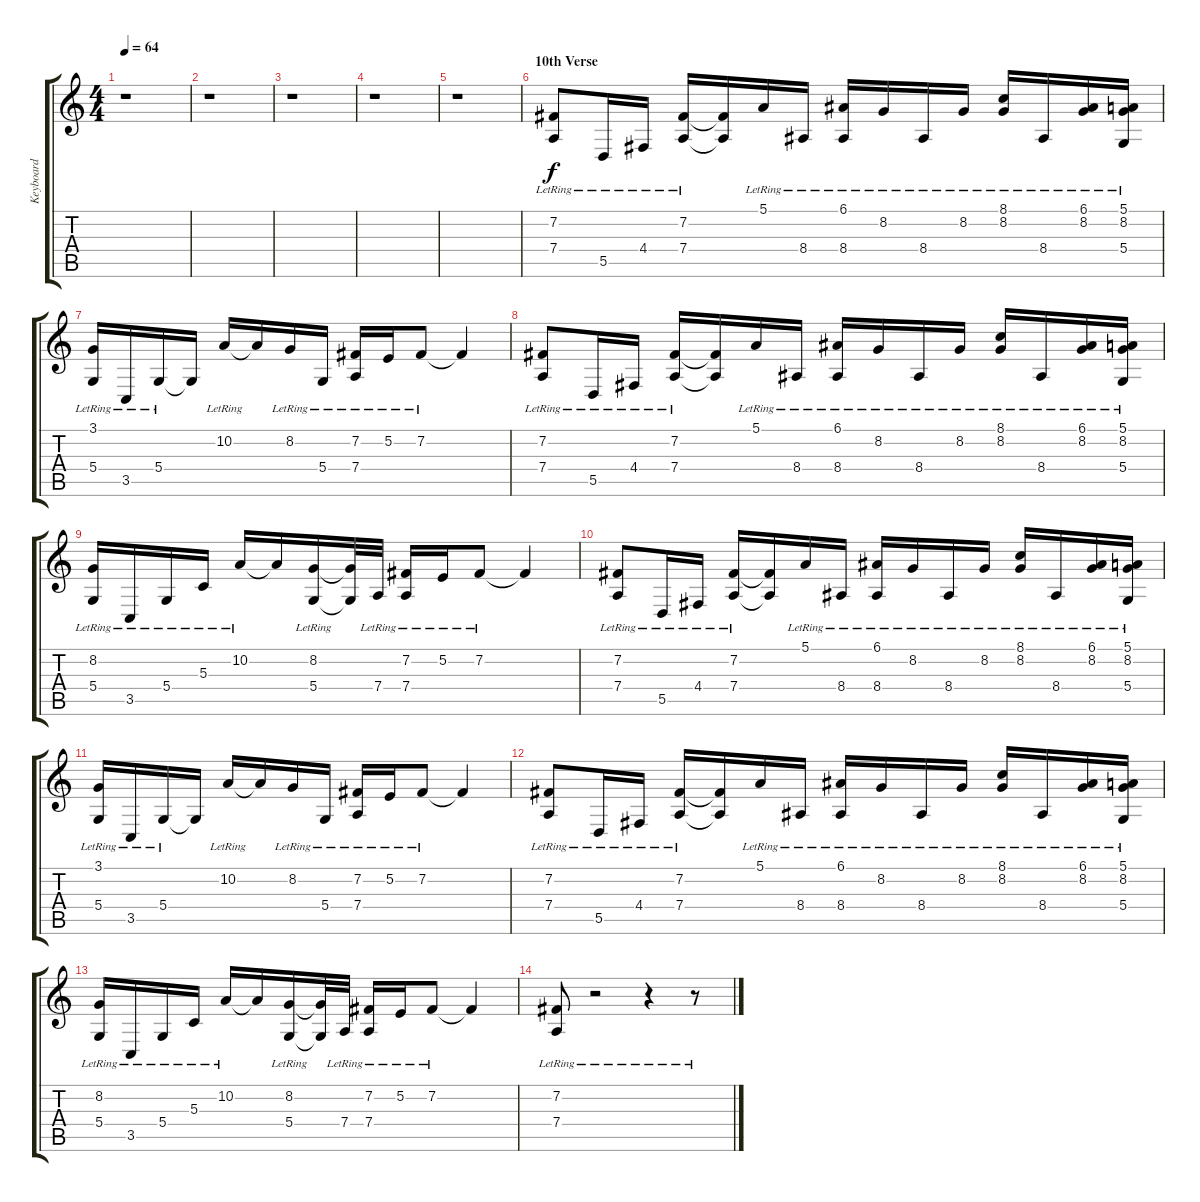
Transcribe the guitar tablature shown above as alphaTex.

\track ("Keyboard" "Keyboard") {instrument acousticgrandpiano}
\staff {score tabs}
\tuning (E4 B3 G3 D3 A2 E2) {hide}
\ts (4 4)
\tempo 64
\clef g2
\ks c
r.1{dy f} |
r.1 |
r.1 |
r.1 |
r.1 |
\section ("" "10th Verse")
(7.2{lr} 7.4{lr}).8 5.5{lr}.16 4.4{lr}.16 (7.2{lr} 7.4{lr}).16 (7.2{t} 7.4{t}).16 5.1{lr}.16 8.4{lr}.16 (6.1{lr} 8.4{lr}).16 8.2{lr}.16 8.4{lr}.16 8.2{lr}.16 (8.1{lr} 8.2{lr}).16 8.4{lr}.16 (6.1{lr} 8.2{lr}).16 (5.1{lr} 8.2{lr} 5.4{lr}).16 |
(3.1{lr} 5.4{lr}).16 3.5{lr}.16 5.4{lr}.16 5.4{t}.16 10.2{lr}.16 10.2{t}.16 8.2{lr}.16 5.4{lr}.16 (7.2{lr} 7.4{lr}).16 5.2{lr}.16 7.2{lr}.8 7.2{t}.4 |
(7.2{lr} 7.4{lr}).8 5.5{lr}.16 4.4{lr}.16 (7.2{lr} 7.4{lr}).16 (7.2{t} 7.4{t}).16 5.1{lr}.16 8.4{lr}.16 (6.1{lr} 8.4{lr}).16 8.2{lr}.16 8.4{lr}.16 8.2{lr}.16 (8.1{lr} 8.2{lr}).16 8.4{lr}.16 (6.1{lr} 8.2{lr}).16 (5.1{lr} 8.2{lr} 5.4{lr}).16 |
(8.2{lr} 5.4{lr}).16 3.5{lr}.16 5.4{lr}.16 5.3{lr}.16 10.2{lr}.16 10.2{t}.16 (8.2{lr} 5.4{lr}).16 (8.2{t} 5.4{t}).32 7.4{lr}.32 (7.2{lr} 7.4{lr}).16 5.2{lr}.16 7.2{lr}.8 7.2{t}.4 |
(7.2{lr} 7.4{lr}).8 5.5{lr}.16 4.4{lr}.16 (7.2{lr} 7.4{lr}).16 (7.2{t} 7.4{t}).16 5.1{lr}.16 8.4{lr}.16 (6.1{lr} 8.4{lr}).16 8.2{lr}.16 8.4{lr}.16 8.2{lr}.16 (8.1{lr} 8.2{lr}).16 8.4{lr}.16 (6.1{lr} 8.2{lr}).16 (5.1{lr} 8.2{lr} 5.4{lr}).16 |
(3.1{lr} 5.4{lr}).16 3.5{lr}.16 5.4{lr}.16 5.4{t}.16 10.2{lr}.16 10.2{t}.16 8.2{lr}.16 5.4{lr}.16 (7.2{lr} 7.4{lr}).16 5.2{lr}.16 7.2{lr}.8 7.2{t}.4 |
(7.2{lr} 7.4{lr}).8 5.5{lr}.16 4.4{lr}.16 (7.2{lr} 7.4{lr}).16 (7.2{t} 7.4{t}).16 5.1{lr}.16 8.4{lr}.16 (6.1{lr} 8.4{lr}).16 8.2{lr}.16 8.4{lr}.16 8.2{lr}.16 (8.1{lr} 8.2{lr}).16 8.4{lr}.16 (6.1{lr} 8.2{lr}).16 (5.1{lr} 8.2{lr} 5.4{lr}).16 |
(8.2{lr} 5.4{lr}).16 3.5{lr}.16 5.4{lr}.16 5.3{lr}.16 10.2{lr}.16 10.2{t}.16 (8.2{lr} 5.4{lr}).16 (8.2{t} 5.4{t}).32 7.4{lr}.32 (7.2{lr} 7.4{lr}).16 5.2{lr}.16 7.2{lr}.8 7.2{t}.4 |
(7.2{lr} 7.4{lr}).8 r.2 r.4 r.8
